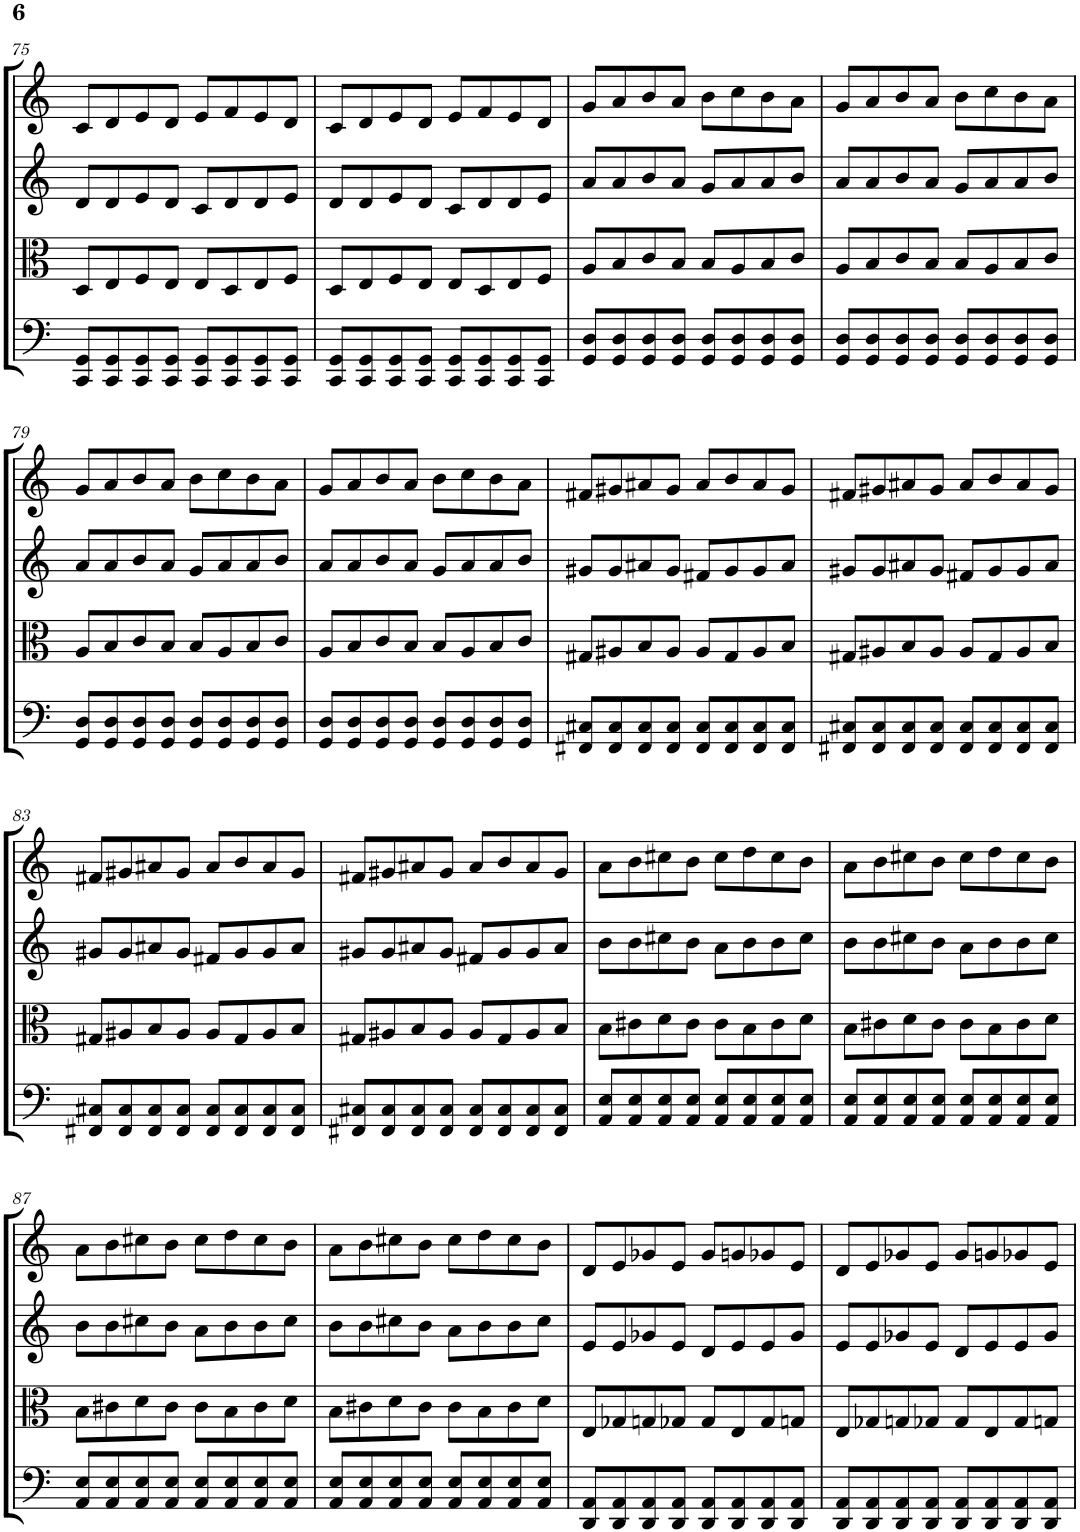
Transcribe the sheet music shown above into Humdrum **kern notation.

**kern	**kern	**kern	**kern
*part4	*part3	*part2	*part1
*staff4	*staff3	*staff2	*staff1
*I"Violoncello	*I"Viola	*I"Violin II	*I"Violin I
*I'Vc	*I'Vla	*I'Vln	*I'Vln
!!LO:PB:g=z
*clefF4	*clefC3	*clefG2	*clefG2
*k[]	*k[]	*k[]	*k[]
*M4/4	*M4/4	*M4/4	*M4/4
=75	=75	=75	=75
8CC/ 8GG/L	8D/L	8d/L	8c/L
8CC/ 8GG/	8E/	8d/	8d/
8CC/ 8GG/	8F/	8e/	8e/
8CC/ 8GG/J	8E/J	8d/J	8d/J
8CC/ 8GG/L	8E/L	8c/L	8e/L
8CC/ 8GG/	8D/	8d/	8f/
8CC/ 8GG/	8E/	8d/	8e/
8CC/ 8GG/J	8F/J	8e/J	8d/J
=76	=76	=76	=76
8CC/ 8GG/L	8D/L	8d/L	8c/L
8CC/ 8GG/	8E/	8d/	8d/
8CC/ 8GG/	8F/	8e/	8e/
8CC/ 8GG/J	8E/J	8d/J	8d/J
8CC/ 8GG/L	8E/L	8c/L	8e/L
8CC/ 8GG/	8D/	8d/	8f/
8CC/ 8GG/	8E/	8d/	8e/
8CC/ 8GG/J	8F/J	8e/J	8d/J
=77	=77	=77	=77
8GG/ 8D/L	8A/L	8a/L	8g/L
8GG/ 8D/	8B/	8a/	8a/
8GG/ 8D/	8c/	8b/	8b/
8GG/ 8D/J	8B/J	8a/J	8a/J
8GG/ 8D/L	8B/L	8g/L	8b\L
8GG/ 8D/	8A/	8a/	8cc\
8GG/ 8D/	8B/	8a/	8b\
8GG/ 8D/J	8c/J	8b/J	8a\J
=78	=78	=78	=78
8GG/ 8D/L	8A/L	8a/L	8g/L
8GG/ 8D/	8B/	8a/	8a/
8GG/ 8D/	8c/	8b/	8b/
8GG/ 8D/J	8B/J	8a/J	8a/J
8GG/ 8D/L	8B/L	8g/L	8b\L
8GG/ 8D/	8A/	8a/	8cc\
8GG/ 8D/	8B/	8a/	8b\
8GG/ 8D/J	8c/J	8b/J	8a\J
!!LO:LB:g=z
=79	=79	=79	=79
8GG/ 8D/L	8A/L	8a/L	8g/L
8GG/ 8D/	8B/	8a/	8a/
8GG/ 8D/	8c/	8b/	8b/
8GG/ 8D/J	8B/J	8a/J	8a/J
8GG/ 8D/L	8B/L	8g/L	8b\L
8GG/ 8D/	8A/	8a/	8cc\
8GG/ 8D/	8B/	8a/	8b\
8GG/ 8D/J	8c/J	8b/J	8a\J
=80	=80	=80	=80
8GG/ 8D/L	8A/L	8a/L	8g/L
8GG/ 8D/	8B/	8a/	8a/
8GG/ 8D/	8c/	8b/	8b/
8GG/ 8D/J	8B/J	8a/J	8a/J
8GG/ 8D/L	8B/L	8g/L	8b\L
8GG/ 8D/	8A/	8a/	8cc\
8GG/ 8D/	8B/	8a/	8b\
8GG/ 8D/J	8c/J	8b/J	8a\J
=81	=81	=81	=81
8FF#X/ 8C#X/L	8G#X/L	8g#X/L	8f#X/L
8FF#/ 8C#/	8A#X/	8g#/	8g#X/
8FF#/ 8C#/	8B/	8a#X/	8a#X/
8FF#/ 8C#/J	8A#/J	8g#/J	8g#/J
8FF#/ 8C#/L	8A#/L	8f#X/L	8a#/L
8FF#/ 8C#/	8G#/	8g#/	8b/
8FF#/ 8C#/	8A#/	8g#/	8a#/
8FF#/ 8C#/J	8B/J	8a#/J	8g#/J
=82	=82	=82	=82
8FF#X/ 8C#X/L	8G#X/L	8g#X/L	8f#X/L
8FF#/ 8C#/	8A#X/	8g#/	8g#X/
8FF#/ 8C#/	8B/	8a#X/	8a#X/
8FF#/ 8C#/J	8A#/J	8g#/J	8g#/J
8FF#/ 8C#/L	8A#/L	8f#X/L	8a#/L
8FF#/ 8C#/	8G#/	8g#/	8b/
8FF#/ 8C#/	8A#/	8g#/	8a#/
8FF#/ 8C#/J	8B/J	8a#/J	8g#/J
!!LO:LB:g=z
=83	=83	=83	=83
8FF#X/ 8C#X/L	8G#X/L	8g#X/L	8f#X/L
8FF#/ 8C#/	8A#X/	8g#/	8g#X/
8FF#/ 8C#/	8B/	8a#X/	8a#X/
8FF#/ 8C#/J	8A#/J	8g#/J	8g#/J
8FF#/ 8C#/L	8A#/L	8f#X/L	8a#/L
8FF#/ 8C#/	8G#/	8g#/	8b/
8FF#/ 8C#/	8A#/	8g#/	8a#/
8FF#/ 8C#/J	8B/J	8a#/J	8g#/J
=84	=84	=84	=84
8FF#X/ 8C#X/L	8G#X/L	8g#X/L	8f#X/L
8FF#/ 8C#/	8A#X/	8g#/	8g#X/
8FF#/ 8C#/	8B/	8a#X/	8a#X/
8FF#/ 8C#/J	8A#/J	8g#/J	8g#/J
8FF#/ 8C#/L	8A#/L	8f#X/L	8a#/L
8FF#/ 8C#/	8G#/	8g#/	8b/
8FF#/ 8C#/	8A#/	8g#/	8a#/
8FF#/ 8C#/J	8B/J	8a#/J	8g#/J
=85	=85	=85	=85
8AA/ 8E/L	8B\L	8b\L	8a\L
8AA/ 8E/	8c#X\	8b\	8b\
8AA/ 8E/	8d\	8cc#X\	8cc#X\
8AA/ 8E/J	8c#\J	8b\J	8b\J
8AA/ 8E/L	8c#\L	8a\L	8cc#\L
8AA/ 8E/	8B\	8b\	8dd\
8AA/ 8E/	8c#\	8b\	8cc#\
8AA/ 8E/J	8d\J	8cc#\J	8b\J
=86	=86	=86	=86
8AA/ 8E/L	8B\L	8b\L	8a\L
8AA/ 8E/	8c#X\	8b\	8b\
8AA/ 8E/	8d\	8cc#X\	8cc#X\
8AA/ 8E/J	8c#\J	8b\J	8b\J
8AA/ 8E/L	8c#\L	8a\L	8cc#\L
8AA/ 8E/	8B\	8b\	8dd\
8AA/ 8E/	8c#\	8b\	8cc#\
8AA/ 8E/J	8d\J	8cc#\J	8b\J
!!LO:LB:g=z
=87	=87	=87	=87
8AA/ 8E/L	8B\L	8b\L	8a\L
8AA/ 8E/	8c#X\	8b\	8b\
8AA/ 8E/	8d\	8cc#X\	8cc#X\
8AA/ 8E/J	8c#\J	8b\J	8b\J
8AA/ 8E/L	8c#\L	8a\L	8cc#\L
8AA/ 8E/	8B\	8b\	8dd\
8AA/ 8E/	8c#\	8b\	8cc#\
8AA/ 8E/J	8d\J	8cc#\J	8b\J
=88	=88	=88	=88
8AA/ 8E/L	8B\L	8b\L	8a\L
8AA/ 8E/	8c#X\	8b\	8b\
8AA/ 8E/	8d\	8cc#X\	8cc#X\
8AA/ 8E/J	8c#\J	8b\J	8b\J
8AA/ 8E/L	8c#\L	8a\L	8cc#\L
8AA/ 8E/	8B\	8b\	8dd\
8AA/ 8E/	8c#\	8b\	8cc#\
8AA/ 8E/J	8d\J	8cc#\J	8b\J
=89	=89	=89	=89
8DD/ 8AA/L	8E/L	8e/L	8d/L
8DD/ 8AA/	8G-X/	8e/	8e/
8DD/ 8AA/	8Gn/	8g-X/	8g-X/
8DD/ 8AA/J	8G-X/J	8e/J	8e/J
8DD/ 8AA/L	8G-/L	8d/L	8g-/L
8DD/ 8AA/	8E/	8e/	8gn/
8DD/ 8AA/	8G-/	8e/	8g-X/
8DD/ 8AA/J	8Gn/J	8g-/J	8e/J
=90	=90	=90	=90
8DD/ 8AA/L	8E/L	8e/L	8d/L
8DD/ 8AA/	8G-X/	8e/	8e/
8DD/ 8AA/	8Gn/	8g-X/	8g-X/
8DD/ 8AA/J	8G-X/J	8e/J	8e/J
8DD/ 8AA/L	8G-/L	8d/L	8g-/L
8DD/ 8AA/	8E/	8e/	8gn/
8DD/ 8AA/	8G-/	8e/	8g-X/
8DD/ 8AA/J	8Gn/J	8g-/J	8e/J
=	=	=	=
*-	*-	*-	*-
